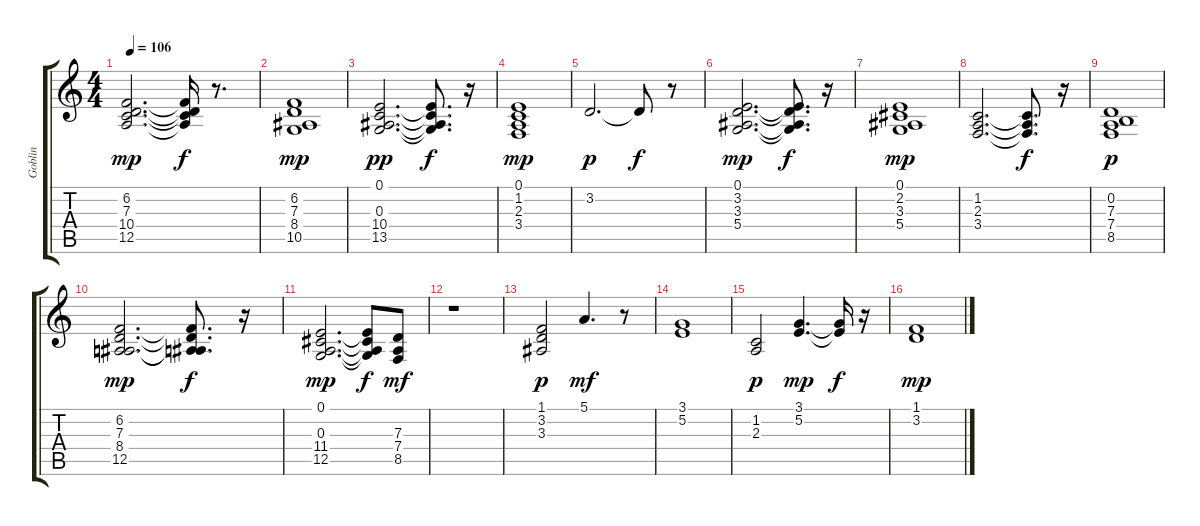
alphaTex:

\track ("Goblin" "Goblin") {instrument fx6goblins}
\staff {score tabs}
\tuning (E4 B3 G3 D3 A2 E2) {hide}
\ts (4 4)
\tempo 106
\clef g2
\ks c
(6.2 7.3 10.4 12.5).2{d dy mp} (6.2{t} 7.3{t} 10.4{t} 12.5{t}).16{dy f} r.8{d} |
(6.2 7.3 8.4 10.5).1{dy mp} |
(0.1 0.3 10.4 13.5).2{d dy pp} (0.1{t} 0.3{t} 10.4{t} 13.5{t}).8{d dy f} r.16 |
(0.1 1.2 2.3 3.4).1{dy mp} |
3.2.2{d dy p} 3.2{t}.8{dy f} r.8 |
(0.1 3.2 3.3 5.4).2{d dy mp} (0.1{t} 3.2{t} 3.3{t} 5.4{t}).8{d dy f} r.16 |
(0.1 2.2 3.3 5.4).1{dy mp} |
(1.2 2.3 3.4).2{d} (1.2{t} 2.3{t} 3.4{t}).8{d dy f} r.16 |
(0.2 7.3 7.4 8.5).1{dy p} |
(6.2 7.3 8.4 12.5).2{d dy mp} (6.2{t} 7.3{t} 8.4{t} 12.5{t}).8{d dy f} r.16 |
(0.1 0.3 11.4 12.5).2{d dy mp} (0.1{t} 0.3{t} 11.4{t} 12.5{t}).8{dy f} (7.3 7.4 8.5).8{dy mf} |
r.1 |
(1.1 3.2 3.3).2{dy p} 5.1.4{d dy mf} r.8 |
(3.1 5.2).1 |
(1.2 2.3).2{dy p} (3.1 5.2).4{d dy mp} (3.1{t} 5.2{t}).16{dy f} r.16 |
(1.1 3.2).1{dy mp}
